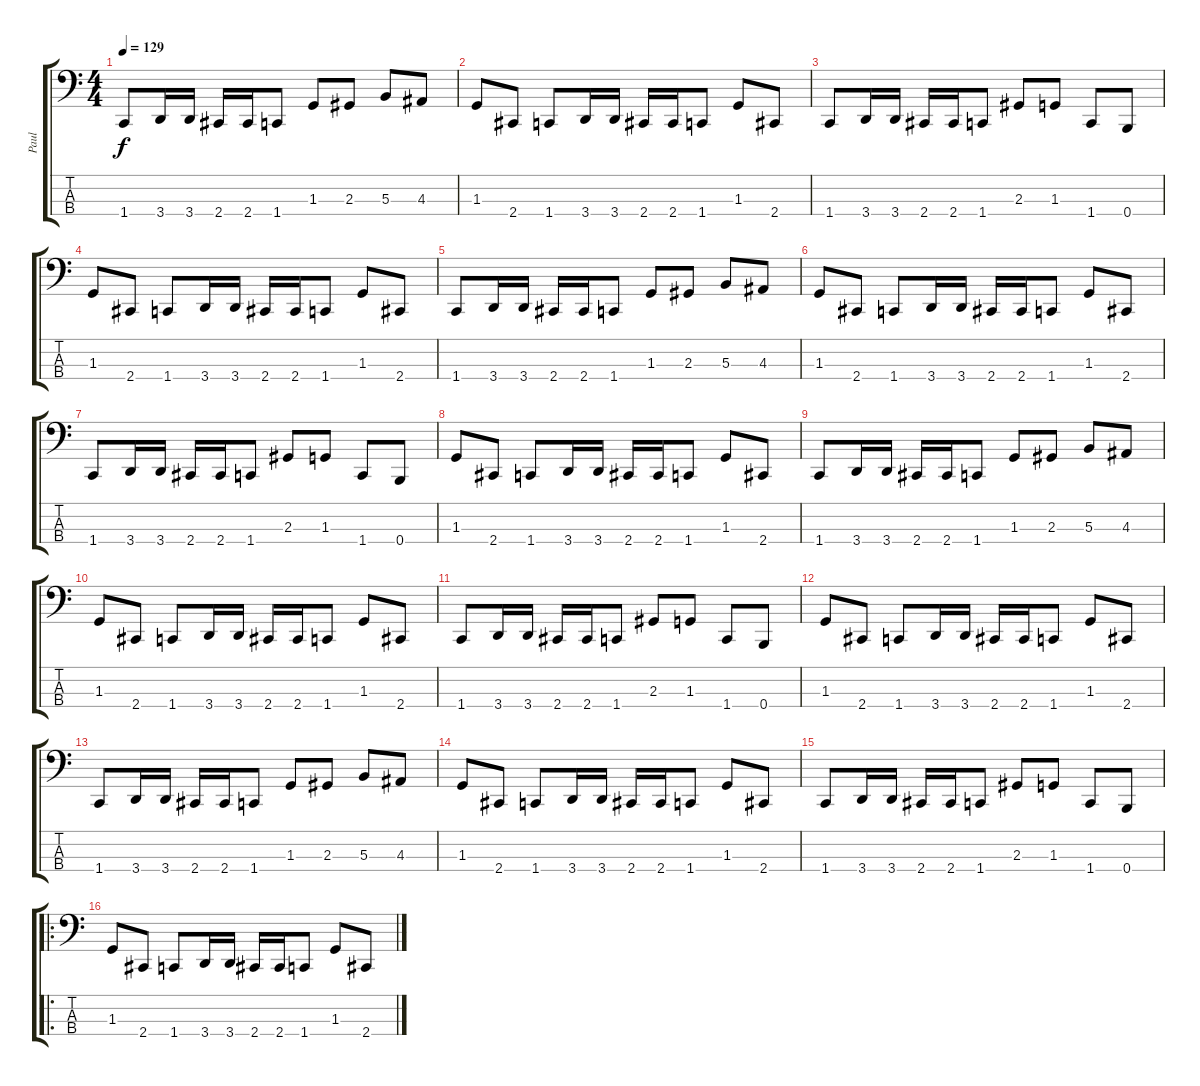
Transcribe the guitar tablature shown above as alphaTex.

\track ("Paul" "Paul") {instrument electricbasspick}
\staff {score tabs}
\tuning (E2 B1 Gb1 B0) {hide}
\ts (4 4)
\tempo 129
\clef f4
\ks c
1.4.8{dy f} 3.4.16 3.4.16 2.4.16 2.4.16 1.4.8 1.3.8 2.3.8 5.3.8 4.3.8 |
1.3.8 2.4.8 1.4.8 3.4.16 3.4.16 2.4.16 2.4.16 1.4.8 1.3.8 2.4.8 |
1.4.8 3.4.16 3.4.16 2.4.16 2.4.16 1.4.8 2.3.8 1.3.8 1.4.8 0.4.8 |
1.3.8 2.4.8 1.4.8 3.4.16 3.4.16 2.4.16 2.4.16 1.4.8 1.3.8 2.4.8 |
1.4.8 3.4.16 3.4.16 2.4.16 2.4.16 1.4.8 1.3.8 2.3.8 5.3.8 4.3.8 |
1.3.8 2.4.8 1.4.8 3.4.16 3.4.16 2.4.16 2.4.16 1.4.8 1.3.8 2.4.8 |
1.4.8 3.4.16 3.4.16 2.4.16 2.4.16 1.4.8 2.3.8 1.3.8 1.4.8 0.4.8 |
1.3.8 2.4.8 1.4.8 3.4.16 3.4.16 2.4.16 2.4.16 1.4.8 1.3.8 2.4.8 |
1.4.8 3.4.16 3.4.16 2.4.16 2.4.16 1.4.8 1.3.8 2.3.8 5.3.8 4.3.8 |
1.3.8 2.4.8 1.4.8 3.4.16 3.4.16 2.4.16 2.4.16 1.4.8 1.3.8 2.4.8 |
1.4.8 3.4.16 3.4.16 2.4.16 2.4.16 1.4.8 2.3.8 1.3.8 1.4.8 0.4.8 |
1.3.8 2.4.8 1.4.8 3.4.16 3.4.16 2.4.16 2.4.16 1.4.8 1.3.8 2.4.8 |
1.4.8 3.4.16 3.4.16 2.4.16 2.4.16 1.4.8 1.3.8 2.3.8 5.3.8 4.3.8 |
1.3.8 2.4.8 1.4.8 3.4.16 3.4.16 2.4.16 2.4.16 1.4.8 1.3.8 2.4.8 |
1.4.8 3.4.16 3.4.16 2.4.16 2.4.16 1.4.8 2.3.8 1.3.8 1.4.8 0.4.8 |
\ro
1.3.8 2.4.8 1.4.8 3.4.16 3.4.16 2.4.16 2.4.16 1.4.8 1.3.8 2.4.8
